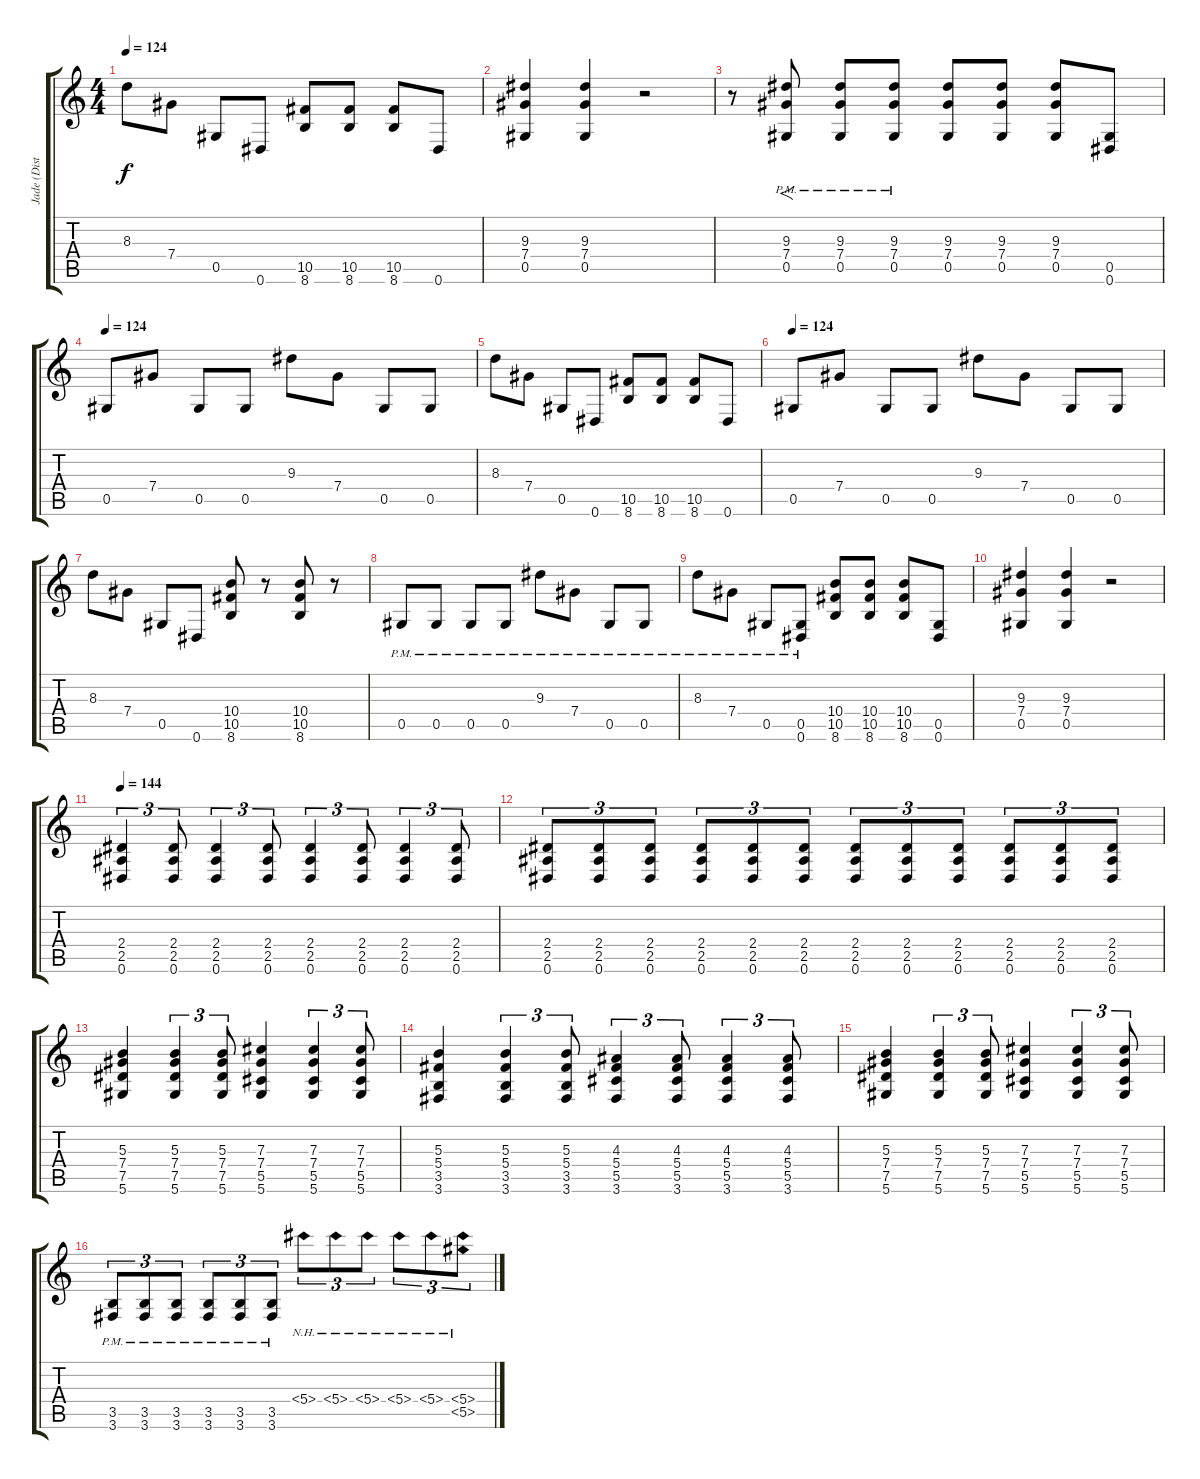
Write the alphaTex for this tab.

\track ("Jade (Distortion)" "Jade (Dist") {instrument distortionguitar}
\staff {score tabs}
\tuning (Eb4 Bb3 Gb3 Db3 Ab2 Eb2) {hide}
\ts (4 4)
\tempo 124
\clef g2
\ks c
8.3.8{dy f} 7.4.8 0.5.8 0.6.8 (10.5 8.6).8 (10.5 8.6).8 (10.5 8.6).8 0.6.8 |
(9.3 7.4 0.5).4 (9.3 7.4 0.5).4 r.2 |
r.8 (9.3{pm} 7.4{pm} 0.5{pm}).8{f} (9.3{pm} 7.4{pm} 0.5{pm}).8 (9.3{pm} 7.4{pm} 0.5{pm}).8 (9.3 7.4 0.5).8 (9.3 7.4 0.5).8 (9.3 7.4 0.5).8 (0.5 0.6).8 |
\tempo 124
0.5.8 7.4.8 0.5.8 0.5.8 9.3.8 7.4.8 0.5.8 0.5.8 |
8.3.8 7.4.8 0.5.8 0.6.8 (10.5 8.6).8 (10.5 8.6).8 (10.5 8.6).8 0.6.8 |
\tempo 124
0.5.8 7.4.8 0.5.8 0.5.8 9.3.8 7.4.8 0.5.8 0.5.8 |
8.3.8 7.4.8 0.5.8 0.6.8 (10.4 10.5 8.6).8 r.8 (10.4 10.5 8.6).8 r.8 |
0.5{pm}.8 0.5{pm}.8 0.5{pm}.8 0.5{pm}.8 9.3{pm}.8 7.4{pm}.8 0.5{pm}.8 0.5{pm}.8 |
8.3{pm}.8 7.4{pm}.8 0.5{pm}.8 (0.5{pm} 0.6{pm}).8 (10.4 10.5 8.6).8 (10.4 10.5 8.6).8 (10.4 10.5 8.6).8 (0.5 0.6).8 |
(9.3 7.4 0.5).4 (9.3 7.4 0.5).4 r.2 |
\tempo 144
(2.4 2.5 0.6).4{tu (3 2)} (2.4 2.5 0.6).8{tu (3 2)} (2.4 2.5 0.6).4{tu (3 2)} (2.4 2.5 0.6).8{tu (3 2)} (2.4 2.5 0.6).4{tu (3 2)} (2.4 2.5 0.6).8{tu (3 2)} (2.4 2.5 0.6).4{tu (3 2)} (2.4 2.5 0.6).8{tu (3 2)} |
(2.4 2.5 0.6).8{tu (3 2)} (2.4 2.5 0.6).8{tu (3 2)} (2.4 2.5 0.6).8{tu (3 2)} (2.4 2.5 0.6).8{tu (3 2)} (2.4 2.5 0.6).8{tu (3 2)} (2.4 2.5 0.6).8{tu (3 2)} (2.4 2.5 0.6).8{tu (3 2)} (2.4 2.5 0.6).8{tu (3 2)} (2.4 2.5 0.6).8{tu (3 2)} (2.4 2.5 0.6).8{tu (3 2)} (2.4 2.5 0.6).8{tu (3 2)} (2.4 2.5 0.6).8{tu (3 2)} |
(5.3 7.4 7.5 5.6).4 (5.3 7.4 7.5 5.6).4{tu (3 2)} (5.3 7.4 7.5 5.6).8{tu (3 2)} (7.3 7.4 5.5 5.6).4 (7.3 7.4 5.5 5.6).4{tu (3 2)} (7.3 7.4 5.5 5.6).8{tu (3 2)} |
(5.3 5.4 3.5 3.6).4 (5.3 5.4 3.5 3.6).4{tu (3 2)} (5.3 5.4 3.5 3.6).8{tu (3 2)} (4.3 5.4 5.5 3.6).4{tu (3 2)} (4.3 5.4 5.5 3.6).8{tu (3 2)} (4.3 5.4 5.5 3.6).4{tu (3 2)} (4.3 5.4 5.5 3.6).8{tu (3 2)} |
(5.3 7.4 7.5 5.6).4 (5.3 7.4 7.5 5.6).4{tu (3 2)} (5.3 7.4 7.5 5.6).8{tu (3 2)} (7.3 7.4 5.5 5.6).4 (7.3 7.4 5.5 5.6).4{tu (3 2)} (7.3 7.4 5.5 5.6).8{tu (3 2)} |
(3.5{pm} 3.6{pm}).8{tu (3 2)} (3.5{pm} 3.6{pm}).8{tu (3 2)} (3.5{pm} 3.6{pm}).8{tu (3 2)} (3.5{pm} 3.6{pm}).8{tu (3 2)} (3.5{pm} 3.6{pm}).8{tu (3 2)} (3.5{pm} 3.6{pm}).8{tu (3 2)} 5.4{nh}.8{tu (3 2)} 5.4{nh}.8{tu (3 2)} 5.4{nh}.8{tu (3 2)} 5.4{nh}.8{tu (3 2)} 5.4{nh}.8{tu (3 2)} (5.4{nh} 5.5{nh}).8{tu (3 2)}
